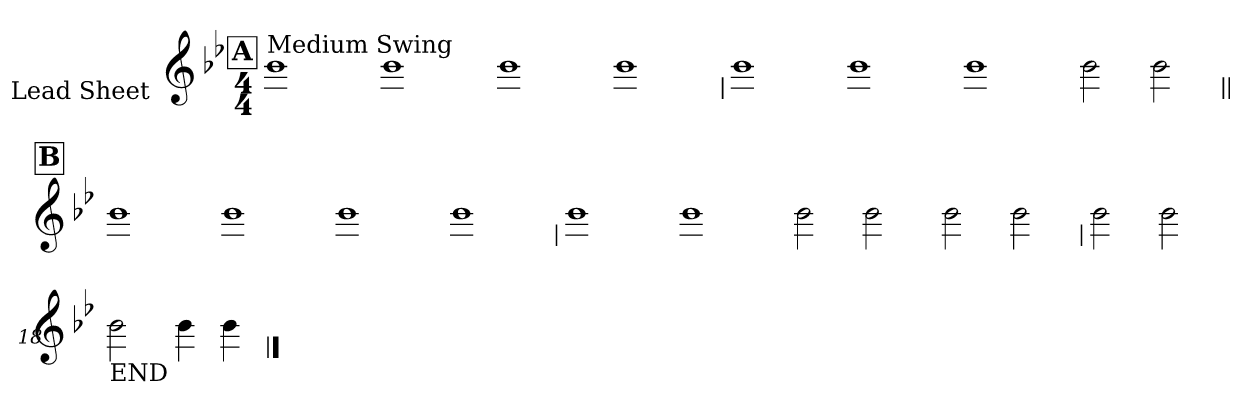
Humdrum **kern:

**kern
*part1
*staff1
*I"Lead Sheet
*stria0
*clefG2
*k[b-e-]
*B-:
*M4/4
!!LO:REH:place=s1:a:t=A
=1||
!LO:TX:a:t=Medium Swing
1b-
=2-
1b-
=3-
1b-
=4-
1b-
!!LO:LB:g=z
=5
1b-
=6-
1b-
=7-
1b-
=8-
2b-
2b-
!!LO:LB:g=z
!!LO:REH:place=s1:a:t=B
=9||
1b-
=10-
1b-
=11-
1b-
=12-
1b-
!!LO:LB:g=z
=13
1b-
=14-
1b-
=15-
2b-
2b-
=16-
2b-
2b-
!!LO:LB:g=z
=17
2b-
2b-
=18-
!LO:TX:b:t=END
2b-
4b-
4b-
==
*-
